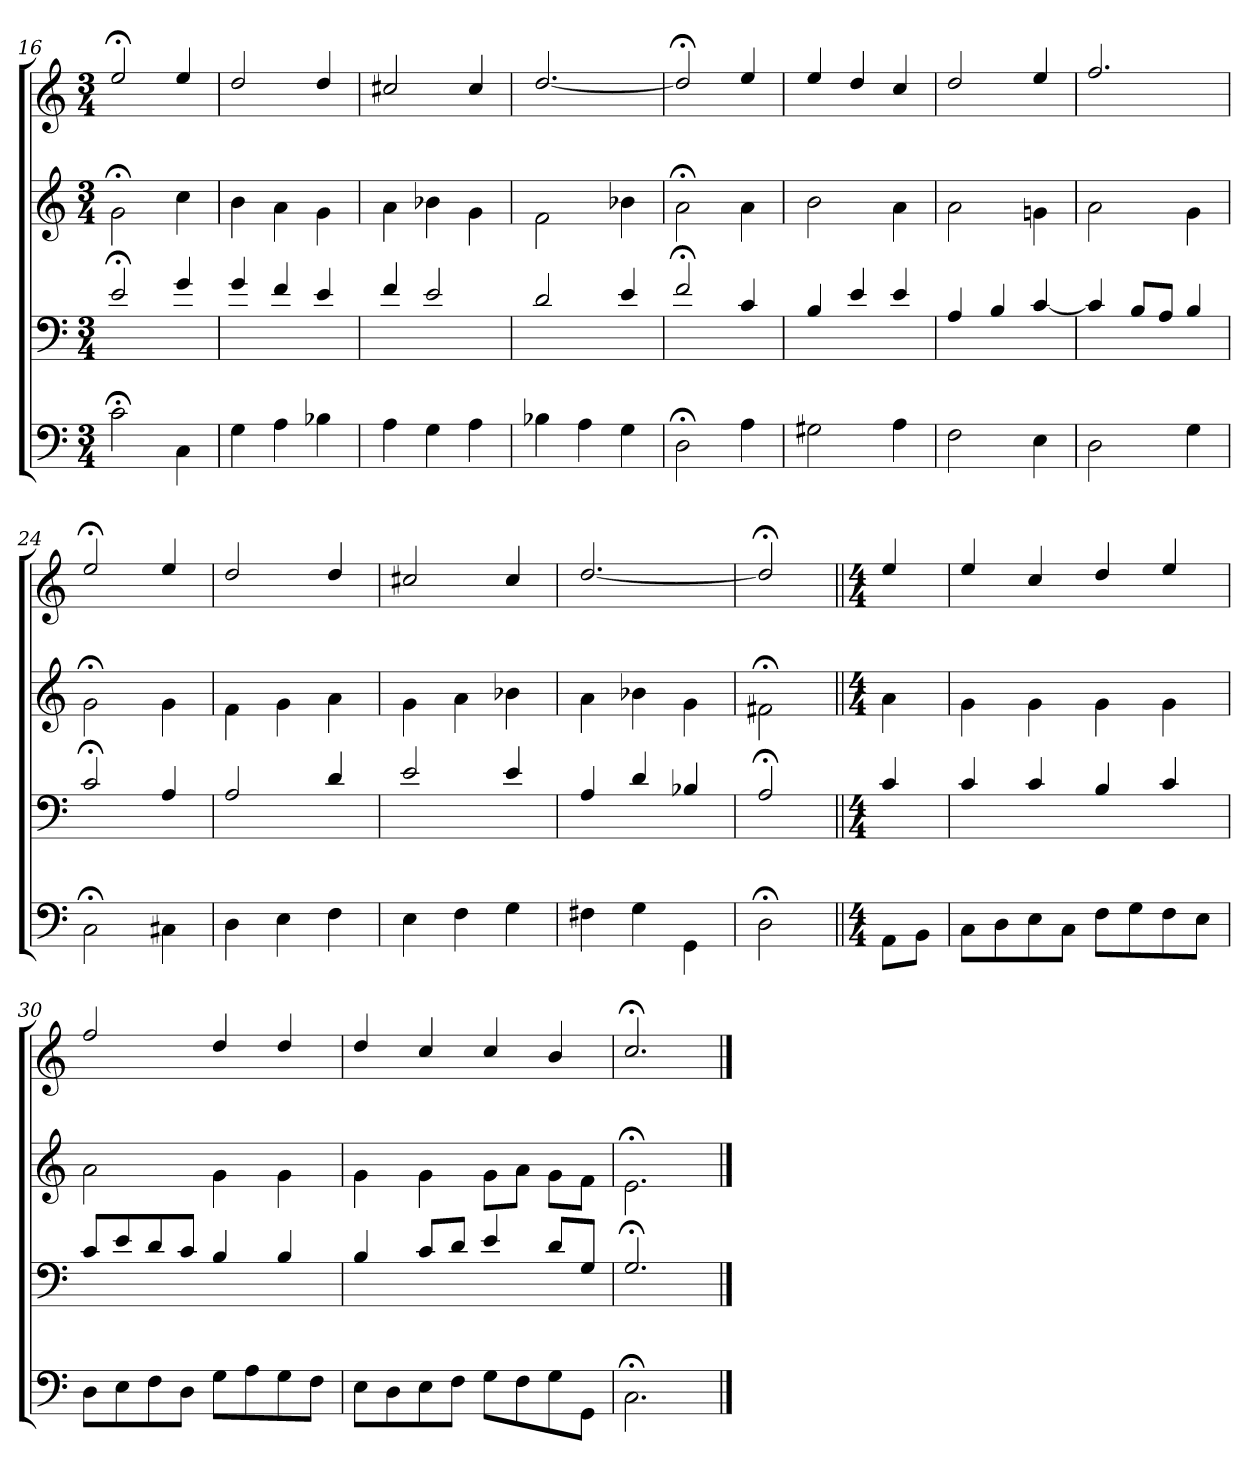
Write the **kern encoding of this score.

**kern	**kern	**kern	**kern
*part4	*part3	*part2	*part1
*staff4	*staff3	*staff2	*staff1
*clefF4	*clefF4	*clefG2	*clefG2
*k[]	*k[]	*k[]	*k[]
*C:	*C:	*C:	*C:
*M3/4	*M3/4	*M3/4	*M3/4
=16	=16	=16	=16
2c;<\	2e;</	2g;<\	2ee;</
4C\	4g/	4cc\	4ee/
=17	=17	=17	=17
4G\	4g/	4b\	2dd/
4A\	4f/	4a\	.
4B-X\	4e/	4g\	4dd/
=18	=18	=18	=18
4A\	4f/	4a\	2cc#X/
4G\	2e/	4b-X\	.
4A\	.	4g\	4cc#/
=19	=19	=19	=19
4B-X\	2d/	2f\	[2.dd/
4A\	.	.	.
4G\	4e/	4b-X\	.
=20	=20	=20	=20
2D;<\	2f;</	2a;<\	2dd;</]
4A\	4c/	4a\	4ee/
=21	=21	=21	=21
2G#X\	4B/	2b\	4ee/
.	4e/	.	4dd/
4A\	4e/	4a\	4cc/
=22	=22	=22	=22
2F\	4A/	2a\	2dd/
.	4B/	.	.
4E\	[4c/	4gn\	4ee/
=23	=23	=23	=23
2D\	4c/]	2a\	2.ff/
.	8B/L	.	.
.	8A/J	.	.
4G\	4B/	4g\	.
=24	=24	=24	=24
2C;<\	2c;</	2g;<\	2ee;</
4C#X\	4A/	4g\	4ee/
=25	=25	=25	=25
4D\	2A/	4f\	2dd/
4E\	.	4g\	.
4F\	4d/	4a\	4dd/
=26	=26	=26	=26
4E\	2e/	4g\	2cc#X/
4F\	.	4a\	.
4G\	4e/	4b-X\	4cc#/
=27	=27	=27	=27
4F#X\	4A/	4a\	[2.dd/
4G\	4d/	4b-X\	.
4GG\	4B-X/	4g\	.
=28	=28	=28	=28
2D;<\	2A;</	2f#X;<\	2dd;</]
=||	=||	=||	=||
*M4/4	*M4/4	*M4/4	*M4/4
8AA\L	4c/	4a\	4ee/
8BB\J	.	.	.
=29	=29	=29	=29
8C\L	4c/	4g\	4ee/
8D\	.	.	.
8E\	4c/	4g\	4cc/
8C\J	.	.	.
8F\L	4B/	4g\	4dd/
8G\	.	.	.
8F\	4c/	4g\	4ee/
8E\J	.	.	.
=30	=30	=30	=30
8D\L	8c/L	2a\	2ff/
8E\	8e/	.	.
8F\	8d/	.	.
8D\J	8c/J	.	.
8G\L	4B/	4g\	4dd/
8A\	.	.	.
8G\	4B/	4g\	4dd/
8F\J	.	.	.
=31	=31	=31	=31
8E\L	4B/	4g\	4dd/
8D\	.	.	.
8E\	8c/L	4g\	4cc/
8F\J	8d/J	.	.
8G\L	4e/	8g\L	4cc/
8F\	.	8a\J	.
8G\	8d/L	8g\L	4b/
8GG\J	8G/J	8f\J	.
=32	=32	=32	=32
2.C;<\	2.G;</	2.e;<\	2.cc;</
==	==	==	==
*-	*-	*-	*-
